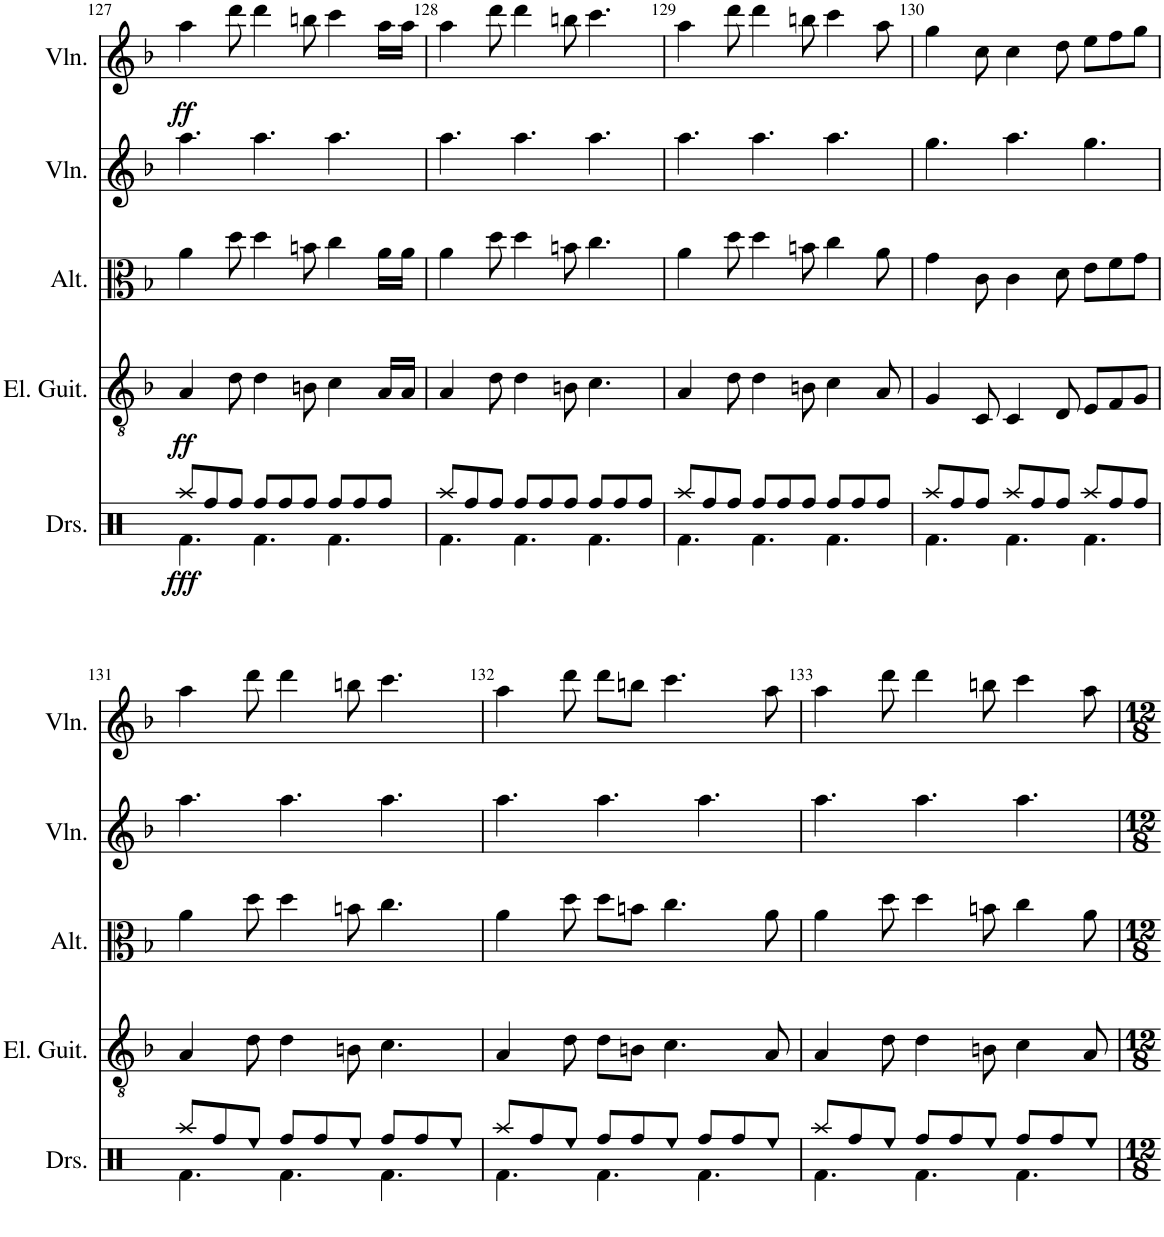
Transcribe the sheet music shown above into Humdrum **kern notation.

**kern	**dynam	**kern	**kern	**dynam	**kern	**dynam	**kern	**dynam	**kern	**dynam	**kern	**dynam	**kern	**kern	**kern	**dynam
*part9	*part9	*part8	*part8	*part8	*part7	*part7	*part6	*part6	*part5	*part5	*part4	*part4	*part3	*part2	*part1	*part1
*staff10	*staff10	*staff9	*staff8	*staff8/9	*staff7	*staff7	*staff6	*staff6	*staff5	*staff5	*staff4	*staff4	*staff3	*staff2	*staff1	*staff1
*I"Drumset	*	*I"Piano	*	*	*I"Electric Guitar	*	*I"Electric Bass	*	*I"Violoncello	*	*I"Viola	*	*I"Alto	*I"Violin	*I"Violin	*
*I'Drs.	*	*I'Pno.	*	*	*I'El. Guit.	*	*I'El. B.	*	*I'Vc.	*	*I'Vla.	*	*I'Alt.	*I'Vln.	*I'Vln.	*
!!LO:PB:g=z
*clefX	*	*clefF4	*clefG2	*	*clefGv2	*	*clefF4	*	*clefF4	*	*clefC3	*	*clefC3	*clefG2	*clefG2	*
*	*	*	*	*	*	*	*Trd7c12	*	*	*	*	*	*	*	*	*
*k[]	*	*k[b-]	*k[b-]	*	*k[b-]	*	*k[b-]	*	*k[b-]	*	*k[b-]	*	*k[b-]	*k[b-]	*k[b-]	*
*M9/8	*	*M9/8	*M9/8	*	*M9/8	*	*M9/8	*	*M9/8	*	*M9/8	*	*M9/8	*M9/8	*M9/8	*
=127	=127	=127	=127	=127	=127	=127	=127	=127	=127	=127	=127	=127	=127	=127	=127	=127
*^	*	*	*	*	*	*	*	*	*	*	*	*	*	*	*	*
!	!	!LO:DY:b	!	!	!	!	!LO:DY:b	!	!LO:DY:b	!	!LO:DY:b	!	!LO:DY:b	!	!	!	!LO:DY:b
8Raa/L	4.Rf\	fff	8AA/L	8a\L	.	4A/	ff	4.AA	ff	4.A	ff	4.a	ff	4a\	4.aa\	4aa\	ff
!	!	!	!	!	!LO:DY:b	!	!	!	!	!	!	!	!	!	!	!	!
8Rff/	.	.	8D/	8dd\	ff	.	.	.	.	.	.	.	.	.	.	.	.
8Rff/J	.	.	8F/J	8ff\J	.	8d\	.	.	.	.	.	.	.	8dd\	.	8ddd\	.
8Rff/L	4.Rf\	.	8A\L	8aa\L	.	4d\	.	4.D	.	4.d	.	4.a	.	4dd\	4.aa\	4ddd\	.
8Rff/	.	.	8F\	8ff\	.	.	.	.	.	.	.	.	.	.	.	.	.
8Rff/J	.	.	8D\J	8dd\J	.	8Bn\	.	.	.	.	.	.	.	8bn\	.	8bbn\	.
8Rff/L	4.Rf\	.	8AA/L	8a\L	.	4c\	.	4.C	.	4.c	.	4.a	.	4cc\	4.aa\	4ccc\	.
8Rff/	.	.	8D/	8dd\	.	.	.	.	.	.	.	.	.	.	.	.	.
8Rff/J	.	.	8F/J	8ff\J	.	16A/LL	.	.	.	.	.	.	.	16a\LL	.	16aa\LL	.
.	.	.	.	.	.	16A/JJ	.	.	.	.	.	.	.	16a\JJ	.	16aa\JJ	.
=128	=128	=128	=128	=128	=128	=128	=128	=128	=128	=128	=128	=128	=128	=128	=128	=128	=128
8Raa/L	4.Rf\	.	8A\L	8aa\L	.	4A/	.	4.AA	.	4.A	.	4.a	.	4a\	4.aa\	4aa\	.
8Rff/	.	.	8F\	8ff\	.	.	.	.	.	.	.	.	.	.	.	.	.
8Rff/J	.	.	8D\J	8dd\J	.	8d\	.	.	.	.	.	.	.	8dd\	.	8ddd\	.
8Rff/L	4.Rf\	.	8AA/L	8a\L	.	4d\	.	4.D	.	4.d	.	4.a	.	4dd\	4.aa\	4ddd\	.
8Rff/	.	.	8D/	8dd\	.	.	.	.	.	.	.	.	.	.	.	.	.
8Rff/J	.	.	8F/J	8ff\J	.	8Bn\	.	.	.	.	.	.	.	8bn\	.	8bbn\	.
8Rff/L	4.Rf\	.	8A\L	8aa\L	.	4.c\	.	4.C	.	4.c	.	4.a	.	4.cc\	4.aa\	4.ccc\	.
8Rff/	.	.	8F\	8ff\	.	.	.	.	.	.	.	.	.	.	.	.	.
8Rff/J	.	.	8D\J	8dd\J	.	.	.	.	.	.	.	.	.	.	.	.	.
=129	=129	=129	=129	=129	=129	=129	=129	=129	=129	=129	=129	=129	=129	=129	=129	=129	=129
8Raa/L	4.Rf\	.	8AA/L	8a\L	.	4A/	.	4.AA	.	4.A	.	4.a	.	4a\	4.aa\	4aa\	.
8Rff/	.	.	8D/	8dd\	.	.	.	.	.	.	.	.	.	.	.	.	.
8Rff/J	.	.	8F/J	8ff\J	.	8d\	.	.	.	.	.	.	.	8dd\	.	8ddd\	.
8Rff/L	4.Rf\	.	8A\L	8aa\L	.	4d\	.	4.D	.	4.d	.	4.a	.	4dd\	4.aa\	4ddd\	.
8Rff/	.	.	8F\	8ff\	.	.	.	.	.	.	.	.	.	.	.	.	.
8Rff/J	.	.	8D\J	8dd\J	.	8Bn\	.	.	.	.	.	.	.	8bn\	.	8bbn\	.
8Rff/L	4.Rf\	.	8AA/L	8a\L	.	4c\	.	4.C	.	4.c	.	4.a	.	4cc\	4.aa\	4ccc\	.
8Rff/	.	.	8D/	8dd\	.	.	.	.	.	.	.	.	.	.	.	.	.
8Rff/J	.	.	8F/J	8ff\J	.	8A/	.	.	.	.	.	.	.	8a\	.	8aa\	.
=130	=130	=130	=130	=130	=130	=130	=130	=130	=130	=130	=130	=130	=130	=130	=130	=130	=130
8Raa/L	4.Rf\	.	8G\L	8gg\L	.	4G/	.	4.G	.	4.G	.	4.g	.	4g\	4.gg\	4gg\	.
8Rff/	.	.	8E\	8ee\	.	.	.	.	.	.	.	.	.	.	.	.	.
8Rff/J	.	.	8C\J	8cc\J	.	8C/	.	.	.	.	.	.	.	8c\	.	8cc\	.
8Raa/L	4.Rf\	.	8E\L	8ee\L	.	4C/	.	4.C	.	4.C	.	4.a	.	4c\	4.aa\	4cc\	.
8Rff/	.	.	8G\	8gg\	.	.	.	.	.	.	.	.	.	.	.	.	.
8Rff/J	.	.	8E\J	8ee\J	.	8D/	.	.	.	.	.	.	.	8d\	.	8dd\	.
8Raa/L	4.Rf\	.	8C\L	8cc\L	.	8E/L	.	4.E	.	4.E	.	4.g	.	8e\L	4.gg\	8ee\L	.
8Rff/	.	.	8E\	8ee\	.	8F/	.	.	.	.	.	.	.	8f\	.	8ff\	.
8Rff/J	.	.	8G\J	8gg\J	.	8G/J	.	.	.	.	.	.	.	8g\J	.	8gg\J	.
!!LO:LB:g=z
=131	=131	=131	=131	=131	=131	=131	=131	=131	=131	=131	=131	=131	=131	=131	=131	=131	=131
8Raa/L	4.Rf\	.	8AA/L	8a\L	.	4A/	.	4.AA	.	4.A	.	4.a	.	4a\	4.aa\	4aa\	.
8Rff/	.	.	8D/	8dd\	.	.	.	.	.	.	.	.	.	.	.	.	.
8Ree/J	.	.	8F/J	8ff\J	.	8d\	.	.	.	.	.	.	.	8dd\	.	8ddd\	.
8Rff/L	4.Rf\	.	8A\L	8aa\L	.	4d\	.	4.D	.	4.d	.	4.a	.	4dd\	4.aa\	4ddd\	.
8Rff/	.	.	8F\	8ff\	.	.	.	.	.	.	.	.	.	.	.	.	.
8Ree/J	.	.	8D\J	8dd\J	.	8Bn\	.	.	.	.	.	.	.	8bn\	.	8bbn\	.
8Rff/L	4.Rf\	.	8AA/L	8a\L	.	4.c\	.	4.C	.	4.c	.	4.a	.	4.cc\	4.aa\	4.ccc\	.
8Rff/	.	.	8D/	8dd\	.	.	.	.	.	.	.	.	.	.	.	.	.
8Ree/J	.	.	8F/J	8ff\J	.	.	.	.	.	.	.	.	.	.	.	.	.
=132	=132	=132	=132	=132	=132	=132	=132	=132	=132	=132	=132	=132	=132	=132	=132	=132	=132
8Raa/L	4.Rf\	.	8A\L	8aa\L	.	4A/	.	4.AA	.	4.A	.	4.a	.	4a\	4.aa\	4aa\	.
8Rff/	.	.	8F\	8ff\	.	.	.	.	.	.	.	.	.	.	.	.	.
8Ree/J	.	.	8D\J	8dd\J	.	8d\	.	.	.	.	.	.	.	8dd\	.	8ddd\	.
8Rff/L	4.Rf\	.	8AA/L	8a\L	.	8d\L	.	4.D	.	4.d	.	4.a	.	8dd\L	4.aa\	8ddd\L	.
8Rff/	.	.	8D/	8dd\	.	8Bn\J	.	.	.	.	.	.	.	8bn\J	.	8bbn\J	.
8Ree/J	.	.	8F/J	8ff\J	.	4.c\	.	.	.	.	.	.	.	4.cc\	.	4.ccc\	.
8Rff/L	4.Rf\	.	8A\L	8aa\L	.	.	.	4.C	.	4.c	.	4.a	.	.	4.aa\	.	.
8Rff/	.	.	8F\	8ff\	.	.	.	.	.	.	.	.	.	.	.	.	.
8Ree/J	.	.	8D\J	8dd\J	.	8A/	.	.	.	.	.	.	.	8a\	.	8aa\	.
=133	=133	=133	=133	=133	=133	=133	=133	=133	=133	=133	=133	=133	=133	=133	=133	=133	=133
8Raa/L	4.Rf\	.	8AA/L	8a\L	.	4A/	.	4.AA	.	4.A	.	4.a	.	4a\	4.aa\	4aa\	.
8Rff/	.	.	8D/	8dd\	.	.	.	.	.	.	.	.	.	.	.	.	.
8Ree/J	.	.	8F/J	8ff\J	.	8d\	.	.	.	.	.	.	.	8dd\	.	8ddd\	.
8Rff/L	4.Rf\	.	8A\L	8aa\L	.	4d\	.	4.D	.	4.d	.	4.a	.	4dd\	4.aa\	4ddd\	.
8Rff/	.	.	8F\	8ff\	.	.	.	.	.	.	.	.	.	.	.	.	.
8Ree/J	.	.	8D\J	8dd\J	.	8Bn\	.	.	.	.	.	.	.	8bn\	.	8bbn\	.
8Rff/L	4.Rf\	.	8AA/L	8a\L	.	4c\	.	4.C	.	4.c	.	4.a	.	4cc\	4.aa\	4ccc\	.
8Rff/	.	.	8D/	8dd\	.	.	.	.	.	.	.	.	.	.	.	.	.
8Ree/J	.	.	8F/J	8ff\J	.	8A/	.	.	.	.	.	.	.	8a\	.	8aa\	.
*v	*v	*	*	*	*	*	*	*	*	*	*	*	*	*	*	*	*
=	=	=	=	=	=	=	=	=	=	=	=	=	=	=	=	=
*-	*-	*-	*-	*-	*-	*-	*-	*-	*-	*-	*-	*-	*-	*-	*-	*-
